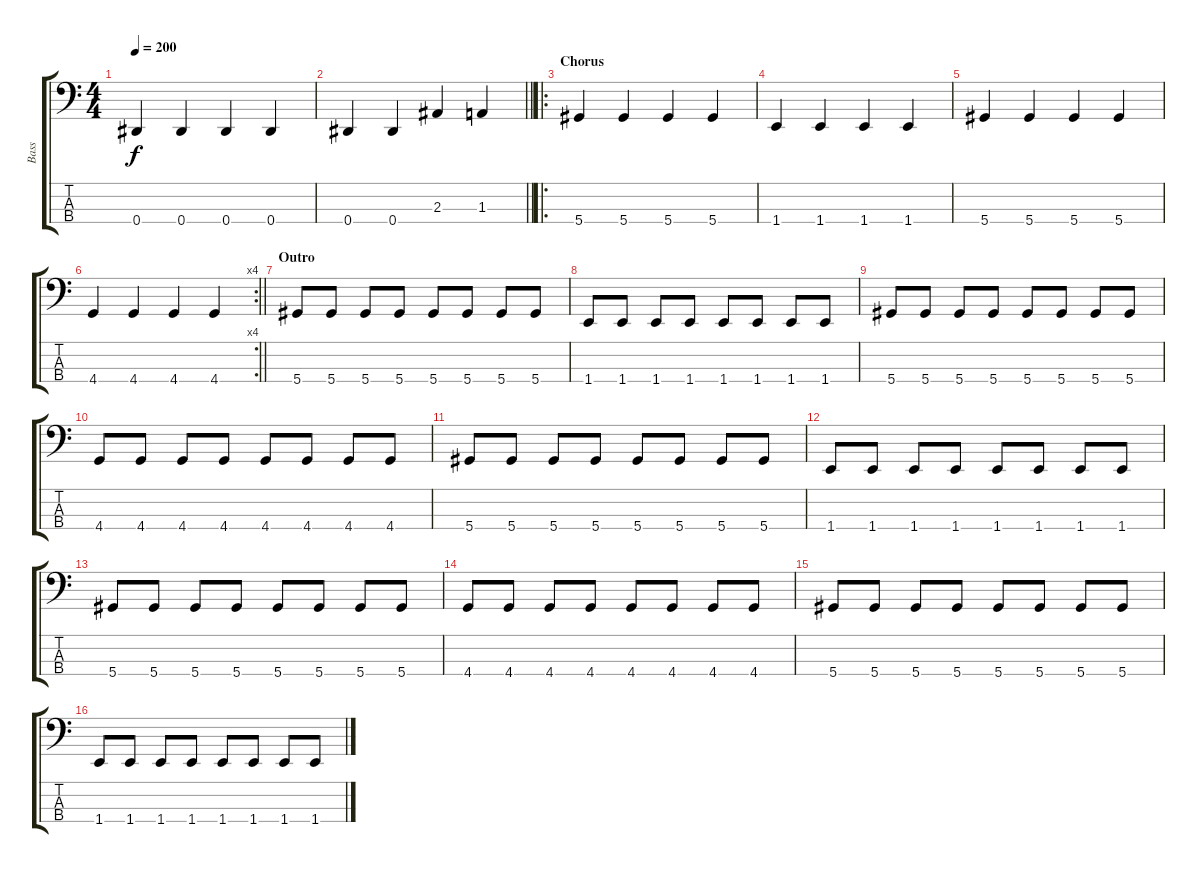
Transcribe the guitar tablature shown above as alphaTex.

\track ("Bass" "Bass") {instrument electricbassfinger}
\staff {score tabs}
\tuning (Gb2 Db2 Ab1 Eb1) {hide}
\ts (4 4)
\tempo 200
\clef f4
\ks c
0.4.4{dy f} 0.4.4 0.4.4 0.4.4 |
\barLineRight lightlight
0.4.4 0.4.4 2.3.4 1.3.4 |
\ro
\section ("" "Chorus")
5.4.4 5.4.4 5.4.4 5.4.4 |
1.4.4 1.4.4 1.4.4 1.4.4 |
5.4.4 5.4.4 5.4.4 5.4.4 |
\rc 4
\barLineRight lightlight
4.4.4 4.4.4 4.4.4 4.4.4 |
\section ("" "Outro")
5.4.8 5.4.8 5.4.8 5.4.8 5.4.8 5.4.8 5.4.8 5.4.8 |
1.4.8 1.4.8 1.4.8 1.4.8 1.4.8 1.4.8 1.4.8 1.4.8 |
5.4.8 5.4.8 5.4.8 5.4.8 5.4.8 5.4.8 5.4.8 5.4.8 |
4.4.8 4.4.8 4.4.8 4.4.8 4.4.8 4.4.8 4.4.8 4.4.8 |
5.4.8 5.4.8 5.4.8 5.4.8 5.4.8 5.4.8 5.4.8 5.4.8 |
1.4.8 1.4.8 1.4.8 1.4.8 1.4.8 1.4.8 1.4.8 1.4.8 |
5.4.8 5.4.8 5.4.8 5.4.8 5.4.8 5.4.8 5.4.8 5.4.8 |
4.4.8 4.4.8 4.4.8 4.4.8 4.4.8 4.4.8 4.4.8 4.4.8 |
5.4.8 5.4.8 5.4.8 5.4.8 5.4.8 5.4.8 5.4.8 5.4.8 |
1.4.8 1.4.8 1.4.8 1.4.8 1.4.8 1.4.8 1.4.8 1.4.8
